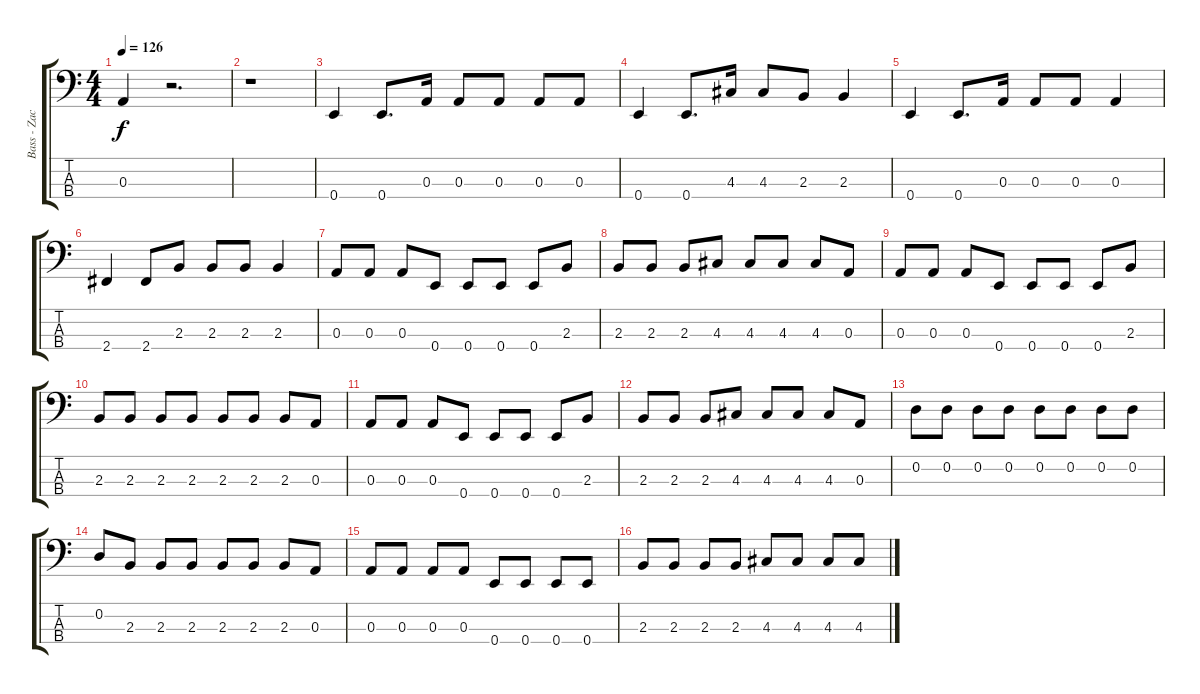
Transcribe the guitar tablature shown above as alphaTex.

\track ("Bass - Zack" "Bass - Zac") {instrument electricbassfinger}
\staff {score tabs}
\tuning (G2 D2 A1 E1) {hide}
\ts (4 4)
\tempo 126
\clef f4
\ks c
0.3.4{dy f} r.2{d} |
r.1 |
0.4.4 0.4.8{d} 0.3.16 0.3.8 0.3.8 0.3.8 0.3.8 |
0.4.4 0.4.8{d} 4.3.16 4.3.8 2.3.8 2.3.4 |
0.4.4 0.4.8{d} 0.3.16 0.3.8 0.3.8 0.3.4 |
2.4.4 2.4.8 2.3.8 2.3.8 2.3.8 2.3.4 |
0.3.8 0.3.8 0.3.8 0.4.8 0.4.8 0.4.8 0.4.8 2.3.8 |
2.3.8 2.3.8 2.3.8 4.3.8 4.3.8 4.3.8 4.3.8 0.3.8 |
0.3.8 0.3.8 0.3.8 0.4.8 0.4.8 0.4.8 0.4.8 2.3.8 |
2.3.8 2.3.8 2.3.8 2.3.8 2.3.8 2.3.8 2.3.8 0.3.8 |
0.3.8 0.3.8 0.3.8 0.4.8 0.4.8 0.4.8 0.4.8 2.3.8 |
2.3.8 2.3.8 2.3.8 4.3.8 4.3.8 4.3.8 4.3.8 0.3.8 |
0.2.8 0.2.8 0.2.8 0.2.8 0.2.8 0.2.8 0.2.8 0.2.8 |
0.2.8 2.3.8 2.3.8 2.3.8 2.3.8 2.3.8 2.3.8 0.3.8 |
0.3.8 0.3.8 0.3.8 0.3.8 0.4.8 0.4.8 0.4.8 0.4.8 |
2.3.8 2.3.8 2.3.8 2.3.8 4.3.8 4.3.8 4.3.8 4.3.8
